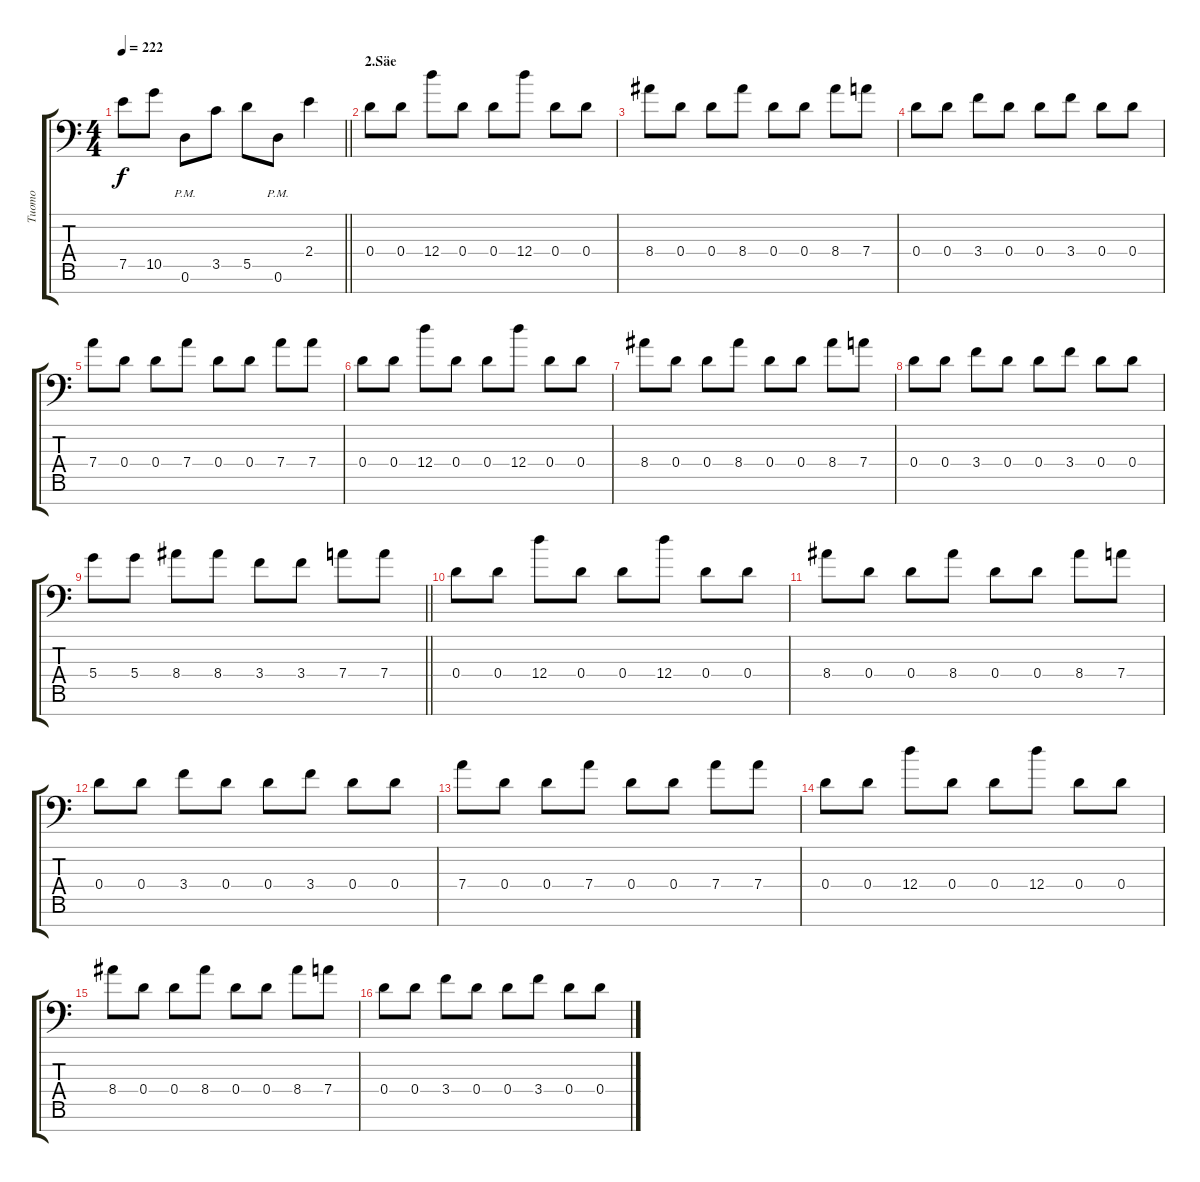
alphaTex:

\track ("Tuomo" "Tuomo") {instrument distortionguitar}
\staff {score tabs}
\tuning (E4 B3 G3 D3 A2 D2 A1) {hide}
\ts (4 4)
\tempo 222
\clef f4
\barLineRight lightlight
\ks c
7.5.8{dy f} 10.5.8 0.6{pm}.8 3.5.8 5.5.8 0.6{pm}.8 2.4.4 |
\section ("" "2.Säe")
0.4.8 0.4.8 12.4.8 0.4.8 0.4.8 12.4.8 0.4.8 0.4.8 |
8.4.8 0.4.8 0.4.8 8.4.8 0.4.8 0.4.8 8.4.8 7.4.8 |
0.4.8 0.4.8 3.4.8 0.4.8 0.4.8 3.4.8 0.4.8 0.4.8 |
7.4.8 0.4.8 0.4.8 7.4.8 0.4.8 0.4.8 7.4.8 7.4.8 |
0.4.8 0.4.8 12.4.8 0.4.8 0.4.8 12.4.8 0.4.8 0.4.8 |
8.4.8 0.4.8 0.4.8 8.4.8 0.4.8 0.4.8 8.4.8 7.4.8 |
0.4.8 0.4.8 3.4.8 0.4.8 0.4.8 3.4.8 0.4.8 0.4.8 |
\barLineRight lightlight
5.4.8 5.4.8 8.4.8 8.4.8 3.4.8 3.4.8 7.4.8 7.4.8 |
0.4.8 0.4.8 12.4.8 0.4.8 0.4.8 12.4.8 0.4.8 0.4.8 |
8.4.8 0.4.8 0.4.8 8.4.8 0.4.8 0.4.8 8.4.8 7.4.8 |
0.4.8 0.4.8 3.4.8 0.4.8 0.4.8 3.4.8 0.4.8 0.4.8 |
7.4.8 0.4.8 0.4.8 7.4.8 0.4.8 0.4.8 7.4.8 7.4.8 |
0.4.8 0.4.8 12.4.8 0.4.8 0.4.8 12.4.8 0.4.8 0.4.8 |
8.4.8 0.4.8 0.4.8 8.4.8 0.4.8 0.4.8 8.4.8 7.4.8 |
0.4.8 0.4.8 3.4.8 0.4.8 0.4.8 3.4.8 0.4.8 0.4.8
